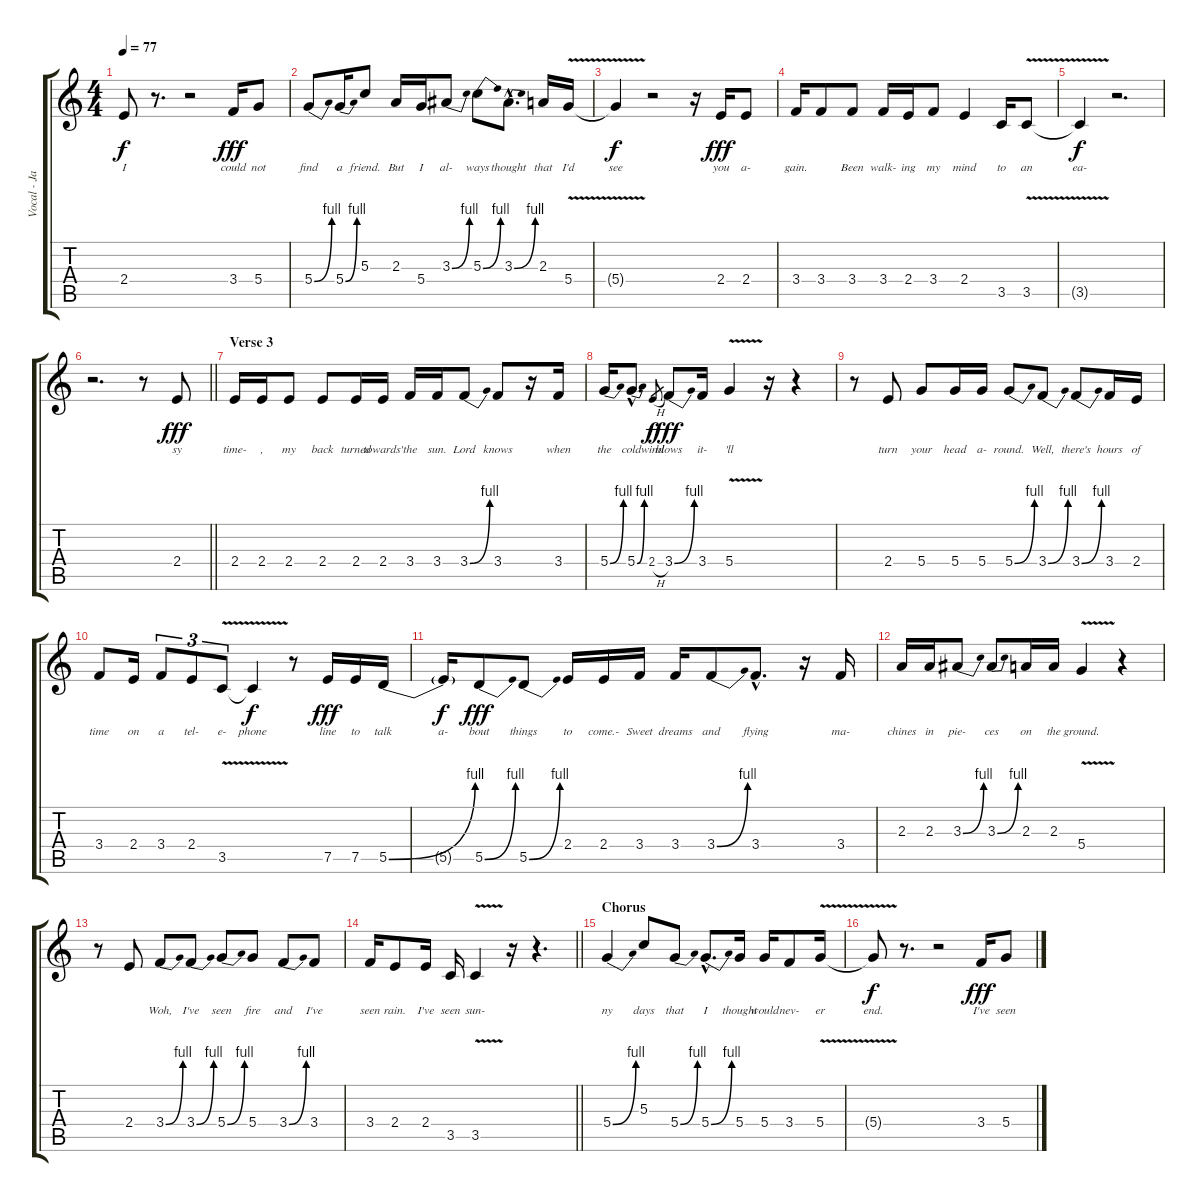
\track ("Vocal - James Taylor" "Vocal - Ja") {instrument electricguitarjazz}
\staff {score tabs}
\tuning (E4 B3 G3 D3 A2 E2) {hide}
\ts (4 4)
\tempo 77
\clef g2
\ks c
2.4{t}.8{lyrics (0 "I") lyrics (1 "") lyrics (2 "") lyrics (3 "") lyrics (4 "") dy f} r.8{d} r.2 3.4.16{lyrics (0 "could") lyrics (1 "") lyrics (2 "") lyrics (3 "") lyrics (4 "") dy fff} 5.4.8{lyrics (0 "not") lyrics (1 "") lyrics (2 "") lyrics (3 "") lyrics (4 "")} |
5.4{be (bend 0 0 60 4)}.8{lyrics (0 "find") lyrics (1 "") lyrics (2 "") lyrics (3 "") lyrics (4 "")} 5.4{be (bend 0 0 60 4)}.16{lyrics (0 "a") lyrics (1 "") lyrics (2 "") lyrics (3 "") lyrics (4 "")} 5.3.8{lyrics (0 "friend.") lyrics (1 "") lyrics (2 "") lyrics (3 "") lyrics (4 "")} 2.3.16{lyrics (0 "But") lyrics (1 "") lyrics (2 "") lyrics (3 "") lyrics (4 "")} 5.4.16{lyrics (0 "I") lyrics (1 "") lyrics (2 "") lyrics (3 "") lyrics (4 "")} 3.3{be (bend 0 0 60 4)}.8{lyrics (0 "al-") lyrics (1 "") lyrics (2 "") lyrics (3 "") lyrics (4 "")} 5.3{be (bend 0 0 60 4)}.8{lyrics (0 "ways") lyrics (1 "") lyrics (2 "") lyrics (3 "") lyrics (4 "")} 3.3{be (bend 0 0 60 4) hac}.8{d lyrics (0 "thought") lyrics (1 "") lyrics (2 "") lyrics (3 "") lyrics (4 "")} 2.3.16{lyrics (0 "that") lyrics (1 "") lyrics (2 "") lyrics (3 "") lyrics (4 "")} 5.4{v}.16{lyrics (0 "I'd") lyrics (1 "") lyrics (2 "") lyrics (3 "") lyrics (4 "")} |
5.4{t}.4{lyrics (0 "see") lyrics (1 "") lyrics (2 "") lyrics (3 "") lyrics (4 "") dy f} r.2 r.16 2.4.16{lyrics (0 "you") lyrics (1 "") lyrics (2 "") lyrics (3 "") lyrics (4 "") dy fff} 2.4.8{lyrics (0 "a-") lyrics (1 "") lyrics (2 "") lyrics (3 "") lyrics (4 "")} |
3.4.16{lyrics (0 "gain.") lyrics (1 "") lyrics (2 "") lyrics (3 "") lyrics (4 "")} 3.4.8{lyrics (0 "") lyrics (1 "") lyrics (2 "") lyrics (3 "") lyrics (4 "")} 3.4.8{lyrics (0 "Been") lyrics (1 "") lyrics (2 "") lyrics (3 "") lyrics (4 "")} 3.4.16{lyrics (0 "walk-") lyrics (1 "") lyrics (2 "") lyrics (3 "") lyrics (4 "")} 2.4.16{lyrics (0 "ing") lyrics (1 "") lyrics (2 "") lyrics (3 "") lyrics (4 "")} 3.4.8{lyrics (0 "my") lyrics (1 "") lyrics (2 "") lyrics (3 "") lyrics (4 "")} 2.4.4{lyrics (0 "mind") lyrics (1 "") lyrics (2 "") lyrics (3 "") lyrics (4 "")} 3.5.16{lyrics (0 "to") lyrics (1 "") lyrics (2 "") lyrics (3 "") lyrics (4 "")} 3.5{v}.8{lyrics (0 "an") lyrics (1 "") lyrics (2 "") lyrics (3 "") lyrics (4 "")} |
3.5{t}.4{lyrics (0 "ea-") lyrics (1 "") lyrics (2 "") lyrics (3 "") lyrics (4 "") dy f} r.2{d} |
\barLineRight lightlight
r.2{d} r.8 2.4.8{lyrics (0 "sy") lyrics (1 "") lyrics (2 "") lyrics (3 "") lyrics (4 "") dy fff} |
\section ("" "Verse 3")
2.4.16{lyrics (0 "time-") lyrics (1 "") lyrics (2 "") lyrics (3 "") lyrics (4 "")} 2.4.16{lyrics (0 ",") lyrics (1 "") lyrics (2 "") lyrics (3 "") lyrics (4 "")} 2.4.8{lyrics (0 "my") lyrics (1 "") lyrics (2 "") lyrics (3 "") lyrics (4 "")} 2.4.8{lyrics (0 "back") lyrics (1 "") lyrics (2 "") lyrics (3 "") lyrics (4 "")} 2.4.16{lyrics (0 "turned") lyrics (1 "") lyrics (2 "") lyrics (3 "") lyrics (4 "")} 2.4.16{lyrics (0 "towards'") lyrics (1 "") lyrics (2 "") lyrics (3 "") lyrics (4 "")} 3.4.16{lyrics (0 "the") lyrics (1 "") lyrics (2 "") lyrics (3 "") lyrics (4 "")} 3.4.16{lyrics (0 "sun.") lyrics (1 "") lyrics (2 "") lyrics (3 "") lyrics (4 "")} 3.4{be (bend 0 0 60 4)}.8{lyrics (0 "Lord") lyrics (1 "") lyrics (2 "") lyrics (3 "") lyrics (4 "")} 3.4.8{lyrics (0 "knows") lyrics (1 "") lyrics (2 "") lyrics (3 "") lyrics (4 "")} r.16 3.4.16{lyrics (0 "when") lyrics (1 "") lyrics (2 "") lyrics (3 "") lyrics (4 "")} |
5.4{be (bend 0 0 60 4)}.16{lyrics (0 "the") lyrics (1 "") lyrics (2 "") lyrics (3 "") lyrics (4 "")} 5.4{be (bend 0 0 60 4) hac}.8{d lyrics (0 "cold") lyrics (1 "") lyrics (2 "") lyrics (3 "") lyrics (4 "")} 2.4{h}.8{lyrics (0 "wind") lyrics (1 "") lyrics (2 "") lyrics (3 "") lyrics (4 "") gr dy f} 3.4{be (bend 0 0 60 4)}.8{lyrics (0 "blows") lyrics (1 "") lyrics (2 "") lyrics (3 "") lyrics (4 "") dy fff} 3.4.16{lyrics (0 "it-") lyrics (1 "") lyrics (2 "") lyrics (3 "") lyrics (4 "")} 5.4{v}.4{lyrics (0 "'ll") lyrics (1 "") lyrics (2 "") lyrics (3 "") lyrics (4 "")} r.16 r.4 |
r.8 2.4.8{lyrics (0 "turn") lyrics (1 "") lyrics (2 "") lyrics (3 "") lyrics (4 "")} 5.4.8{lyrics (0 "your") lyrics (1 "") lyrics (2 "") lyrics (3 "") lyrics (4 "")} 5.4.16{lyrics (0 "head") lyrics (1 "") lyrics (2 "") lyrics (3 "") lyrics (4 "")} 5.4.16{lyrics (0 "a-") lyrics (1 "") lyrics (2 "") lyrics (3 "") lyrics (4 "")} 5.4{be (bend 0 0 60 4)}.8{lyrics (0 "round.") lyrics (1 "") lyrics (2 "") lyrics (3 "") lyrics (4 "")} 3.4{be (bend 0 0 60 4)}.8{lyrics (0 "Well,") lyrics (1 "") lyrics (2 "") lyrics (3 "") lyrics (4 "")} 3.4{be (bend 0 0 60 4)}.8{lyrics (0 "there's") lyrics (1 "") lyrics (2 "") lyrics (3 "") lyrics (4 "")} 3.4.16{lyrics (0 "hours") lyrics (1 "") lyrics (2 "") lyrics (3 "") lyrics (4 "")} 2.4.16{lyrics (0 "of") lyrics (1 "") lyrics (2 "") lyrics (3 "") lyrics (4 "")} |
3.4.8{lyrics (0 "time") lyrics (1 "") lyrics (2 "") lyrics (3 "") lyrics (4 "")} 2.4.16{lyrics (0 "on") lyrics (1 "") lyrics (2 "") lyrics (3 "") lyrics (4 "")} 3.4.8{tu (3 2) lyrics (0 "a") lyrics (1 "") lyrics (2 "") lyrics (3 "") lyrics (4 "")} 2.4.8{tu (3 2) lyrics (0 "tel-") lyrics (1 "") lyrics (2 "") lyrics (3 "") lyrics (4 "")} 3.5{v}.8{tu (3 2) lyrics (0 "e-") lyrics (1 "") lyrics (2 "") lyrics (3 "") lyrics (4 "")} 3.5{t}.4{lyrics (0 "phone") lyrics (1 "") lyrics (2 "") lyrics (3 "") lyrics (4 "") dy f} r.8 7.5.16{lyrics (0 "line") lyrics (1 "") lyrics (2 "") lyrics (3 "") lyrics (4 "") dy fff} 7.5.16{lyrics (0 "to") lyrics (1 "") lyrics (2 "") lyrics (3 "") lyrics (4 "")} 5.5{be (bend 0 0 60 4)}.16{lyrics (0 "talk") lyrics (1 "") lyrics (2 "") lyrics (3 "") lyrics (4 "")} |
5.5{t}.16{lyrics (0 "a-") lyrics (1 "") lyrics (2 "") lyrics (3 "") lyrics (4 "") dy f} 5.5{be (bend 0 0 60 4)}.8{lyrics (0 "bout") lyrics (1 "") lyrics (2 "") lyrics (3 "") lyrics (4 "") dy fff} 5.5{be (bend 0 0 60 4)}.8{lyrics (0 "things") lyrics (1 "") lyrics (2 "") lyrics (3 "") lyrics (4 "")} 2.4.16{lyrics (0 "to") lyrics (1 "") lyrics (2 "") lyrics (3 "") lyrics (4 "")} 2.4.16{lyrics (0 "come.-") lyrics (1 "") lyrics (2 "") lyrics (3 "") lyrics (4 "")} 3.4.16{lyrics (0 "Sweet") lyrics (1 "") lyrics (2 "") lyrics (3 "") lyrics (4 "")} 3.4.16{lyrics (0 "dreams") lyrics (1 "") lyrics (2 "") lyrics (3 "") lyrics (4 "")} 3.4{be (bend 0 0 60 4)}.8{lyrics (0 "and") lyrics (1 "") lyrics (2 "") lyrics (3 "") lyrics (4 "")} 3.4{hac}.8{d lyrics (0 "flying") lyrics (1 "") lyrics (2 "") lyrics (3 "") lyrics (4 "")} r.16 3.4.16{lyrics (0 "ma-") lyrics (1 "") lyrics (2 "") lyrics (3 "") lyrics (4 "")} |
2.3.16{lyrics (0 "chines") lyrics (1 "") lyrics (2 "") lyrics (3 "") lyrics (4 "")} 2.3.16{lyrics (0 "in") lyrics (1 "") lyrics (2 "") lyrics (3 "") lyrics (4 "")} 3.3{be (bend 0 0 60 4)}.8{lyrics (0 "pie-") lyrics (1 "") lyrics (2 "") lyrics (3 "") lyrics (4 "")} 3.3{be (bend 0 0 60 4)}.8{lyrics (0 "ces") lyrics (1 "") lyrics (2 "") lyrics (3 "") lyrics (4 "")} 2.3.16{lyrics (0 "on") lyrics (1 "") lyrics (2 "") lyrics (3 "") lyrics (4 "")} 2.3.16{lyrics (0 "the") lyrics (1 "") lyrics (2 "") lyrics (3 "") lyrics (4 "")} 5.4{v}.4{lyrics (0 "ground.") lyrics (1 "") lyrics (2 "") lyrics (3 "") lyrics (4 "")} r.4 |
r.8 2.4.8{lyrics (0 "") lyrics (1 "") lyrics (2 "") lyrics (3 "") lyrics (4 "")} 3.4{be (bend 0 0 60 4)}.8{lyrics (0 "Woh,") lyrics (1 "") lyrics (2 "") lyrics (3 "") lyrics (4 "")} 3.4{be (bend 0 0 60 4)}.8{lyrics (0 "I've") lyrics (1 "") lyrics (2 "") lyrics (3 "") lyrics (4 "")} 5.4{be (bend 0 0 60 4)}.8{lyrics (0 "seen") lyrics (1 "") lyrics (2 "") lyrics (3 "") lyrics (4 "")} 5.4.8{lyrics (0 "fire") lyrics (1 "") lyrics (2 "") lyrics (3 "") lyrics (4 "")} 3.4{be (bend 0 0 60 4)}.8{lyrics (0 "and") lyrics (1 "") lyrics (2 "") lyrics (3 "") lyrics (4 "")} 3.4.8{lyrics (0 "I've") lyrics (1 "") lyrics (2 "") lyrics (3 "") lyrics (4 "")} |
\barLineRight lightlight
3.4.16{lyrics (0 "seen") lyrics (1 "") lyrics (2 "") lyrics (3 "") lyrics (4 "")} 2.4.8{lyrics (0 "rain.") lyrics (1 "") lyrics (2 "") lyrics (3 "") lyrics (4 "")} 2.4.16{lyrics (0 "I've") lyrics (1 "") lyrics (2 "") lyrics (3 "") lyrics (4 "")} 3.5.16{lyrics (0 "seen") lyrics (1 "") lyrics (2 "") lyrics (3 "") lyrics (4 "")} 3.5{v}.4{lyrics (0 "sun-") lyrics (1 "") lyrics (2 "") lyrics (3 "") lyrics (4 "")} r.16 r.4{d} |
\section ("" "Chorus")
5.4{be (bend 0 0 60 4)}.4{lyrics (0 "ny") lyrics (1 "") lyrics (2 "") lyrics (3 "") lyrics (4 "")} 5.3.8{lyrics (0 "days") lyrics (1 "") lyrics (2 "") lyrics (3 "") lyrics (4 "")} 5.4{be (bend 0 0 60 4)}.8{lyrics (0 "that") lyrics (1 "") lyrics (2 "") lyrics (3 "") lyrics (4 "")} 5.4{be (bend 0 0 60 4) hac}.8{d lyrics (0 "I") lyrics (1 "") lyrics (2 "") lyrics (3 "") lyrics (4 "")} 5.4.16{lyrics (0 "thought") lyrics (1 "") lyrics (2 "") lyrics (3 "") lyrics (4 "")} 5.4.16{lyrics (0 "would") lyrics (1 "") lyrics (2 "") lyrics (3 "") lyrics (4 "")} 3.4.8{lyrics (0 "nev-") lyrics (1 "") lyrics (2 "") lyrics (3 "") lyrics (4 "")} 5.4{v}.16{lyrics (0 "er") lyrics (1 "") lyrics (2 "") lyrics (3 "") lyrics (4 "")} |
5.4{t}.8{lyrics (0 "end.") lyrics (1 "") lyrics (2 "") lyrics (3 "") lyrics (4 "") dy f} r.8{d} r.2 3.4.16{lyrics (0 "I've") lyrics (1 "") lyrics (2 "") lyrics (3 "") lyrics (4 "") dy fff} 5.4.8{lyrics (0 "seen") lyrics (1 "") lyrics (2 "") lyrics (3 "") lyrics (4 "")}
